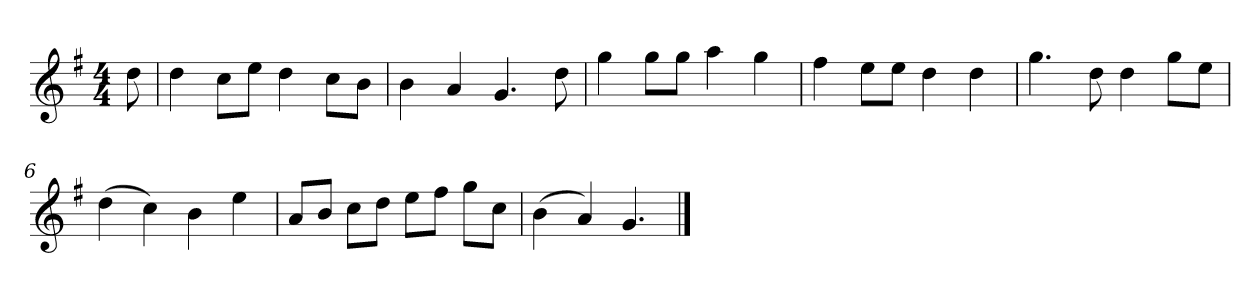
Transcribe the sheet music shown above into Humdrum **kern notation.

**kern
*part1
*staff1
*k[f#]
*M4/4
*MM120
=
8dd
=1
4dd
8ccL
8eeJ
4dd
8ccL
8bJ
=2
4b
4a
4.g
8dd
=3
4gg
8ggL
8ggJ
4aa
4gg
=4
4ff#
8eeL
8eeJ
4dd
4dd
=5
4.gg
8dd
4dd
8ggL
8eeJ
=6
(4dd
4cc)
4b
4ee
=7
8aL
8bJ
8ccL
8ddJ
8eeL
8ff#J
8ggL
8ccJ
=8
(4b
4a)
4.g
==
*-
